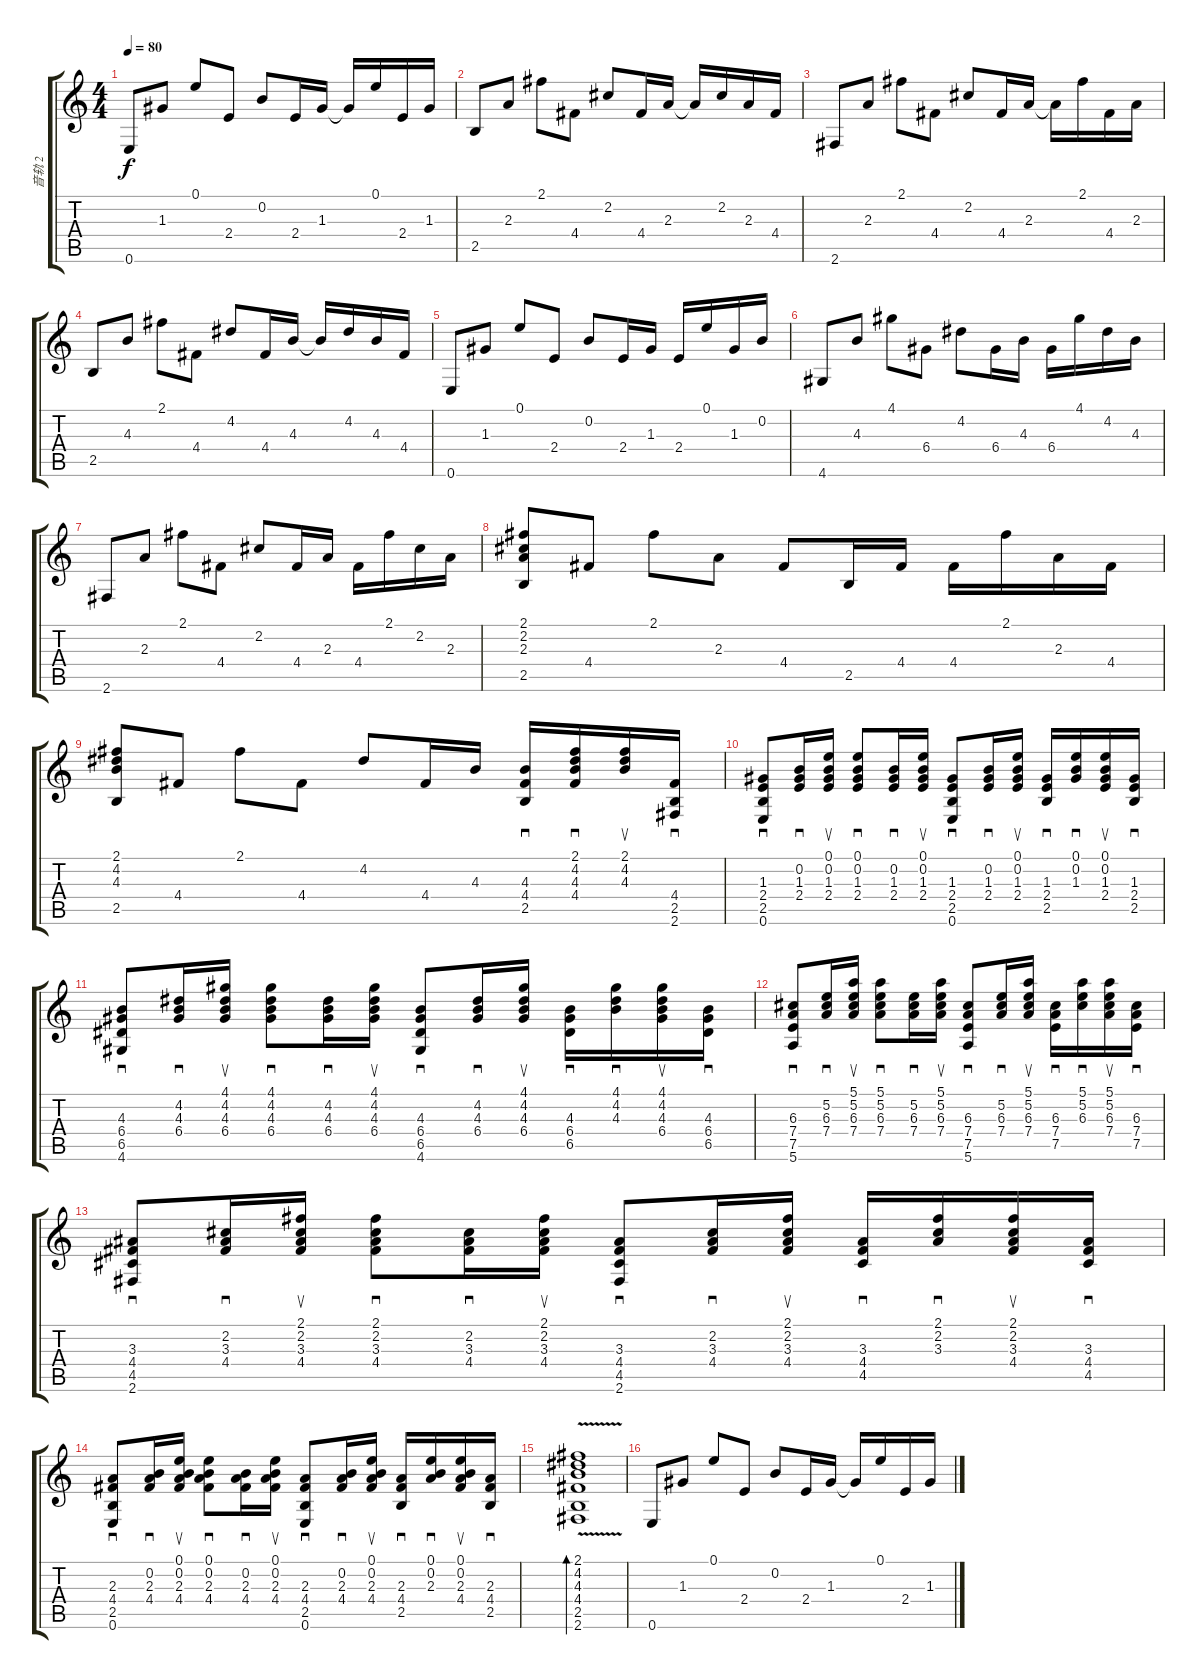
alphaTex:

\track ("音轨 2" "音轨 2") {instrument acousticguitarsteel}
\staff {score tabs}
\tuning (E4 B3 G3 D3 A2 E2) {hide}
\ts (4 4)
\tempo 80
\clef g2
\ks c
0.6.8{dy f} 1.3.8 0.1.8 2.4.8 0.2.8 2.4.16 1.3.16 1.3{t}.16 0.1.16 2.4.16 1.3.16 |
2.5.8 2.3.8 2.1.8 4.4.8 2.2.8 4.4.16 2.3.16 2.3{t}.16 2.2.16 2.3.16 4.4.16 |
2.6.8 2.3.8 2.1.8 4.4.8 2.2.8 4.4.16 2.3.16 2.3{t}.16 2.1.16 4.4.16 2.3.16 |
2.5.8 4.3.8 2.1.8 4.4.8 4.2.8 4.4.16 4.3.16 4.3{t}.16 4.2.16 4.3.16 4.4.16 |
0.6.8 1.3.8 0.1.8 2.4.8 0.2.8 2.4.16 1.3.16 2.4.16 0.1.16 1.3.16 0.2.16 |
4.6.8 4.3.8 4.1.8 6.4.8 4.2.8 6.4.16 4.3.16 6.4.16 4.1.16 4.2.16 4.3.16 |
2.6.8 2.3.8 2.1.8 4.4.8 2.2.8 4.4.16 2.3.16 4.4.16 2.1.16 2.2.16 2.3.16 |
(2.1 2.2 2.3 2.5).8 4.4.8 2.1.8 2.3.8 4.4.8 2.5.16 4.4.16 4.4.16 2.1.16 2.3.16 4.4.16 |
(2.1 4.2 4.3 2.5).8 4.4.8 2.1.8 4.4.8 4.2.8 4.4.16 4.3.16 (4.3 4.4 2.5).16{sd} (2.1 4.2 4.3 4.4).16{sd} (2.1 4.2 4.3).16{su} (4.4 2.5 2.6).16{sd} |
(1.3 2.4 2.5 0.6).8{sd} (0.2 1.3 2.4).16{sd} (0.1 0.2 1.3 2.4).16{su} (0.1 0.2 1.3 2.4).8{sd} (0.2 1.3 2.4).16{sd} (0.1 0.2 1.3 2.4).16{su} (1.3 2.4 2.5 0.6).8{sd} (0.2 1.3 2.4).16{sd} (0.1 0.2 1.3 2.4).16{su} (1.3 2.4 2.5).16{sd} (0.1 0.2 1.3).16{sd} (0.1 0.2 1.3 2.4).16{su} (1.3 2.4 2.5).16{sd} |
(4.3 6.4 6.5 4.6).8{sd} (4.2 4.3 6.4).16{sd} (4.1 4.2 4.3 6.4).16{su} (4.1 4.2 4.3 6.4).8{sd} (4.2 4.3 6.4).16{sd} (4.1 4.2 4.3 6.4).16{su} (4.3 6.4 6.5 4.6).8{sd} (4.2 4.3 6.4).16{sd} (4.1 4.2 4.3 6.4).16{su} (4.3 6.4 6.5).16{sd} (4.1 4.2 4.3).16{sd} (4.1 4.2 4.3 6.4).16{su} (4.3 6.4 6.5).16{sd} |
(6.3 7.4 7.5 5.6).8{sd} (5.2 6.3 7.4).16{sd} (5.1 5.2 6.3 7.4).16{su} (5.1 5.2 6.3 7.4).8{sd} (5.2 6.3 7.4).16{sd} (5.1 5.2 6.3 7.4).16{su} (6.3 7.4 7.5 5.6).8{sd} (5.2 6.3 7.4).16{sd} (5.1 5.2 6.3 7.4).16{su} (6.3 7.4 7.5).16{sd} (5.1 5.2 6.3).16{sd} (5.1 5.2 6.3 7.4).16{su} (6.3 7.4 7.5).16{sd} |
(3.3 4.4 4.5 2.6).8{sd} (2.2 3.3 4.4).16{sd} (2.1 2.2 3.3 4.4).16{su} (2.1 2.2 3.3 4.4).8{sd} (2.2 3.3 4.4).16{sd} (2.1 2.2 3.3 4.4).16{su} (3.3 4.4 4.5 2.6).8{sd} (2.2 3.3 4.4).16{sd} (2.1 2.2 3.3 4.4).16{su} (3.3 4.4 4.5).16{sd} (2.1 2.2 3.3).16{sd} (2.1 2.2 3.3 4.4).16{su} (3.3 4.4 4.5).16{sd} |
(2.3 4.4 2.5 0.6).8{sd} (0.2 2.3 4.4).16{sd} (0.1 0.2 2.3 4.4).16{su} (0.1 0.2 2.3 4.4).8{sd} (0.2 2.3 4.4).16{sd} (0.1 0.2 2.3 4.4).16{su} (2.3 4.4 2.5 0.6).8{sd} (0.2 2.3 4.4).16{sd} (0.1 0.2 2.3 4.4).16{su} (2.3 4.4 2.5).16{sd} (0.1 0.2 2.3).16{sd} (0.1 0.2 2.3 4.4).16{su} (2.3 4.4 2.5).16{sd} |
(2.1{v} 4.2 4.3 4.4 2.5 2.6).1{bd 240} |
0.6.8 1.3.8 0.1.8 2.4.8 0.2.8 2.4.16 1.3.16 1.3{t}.16 0.1.16 2.4.16 1.3.16
